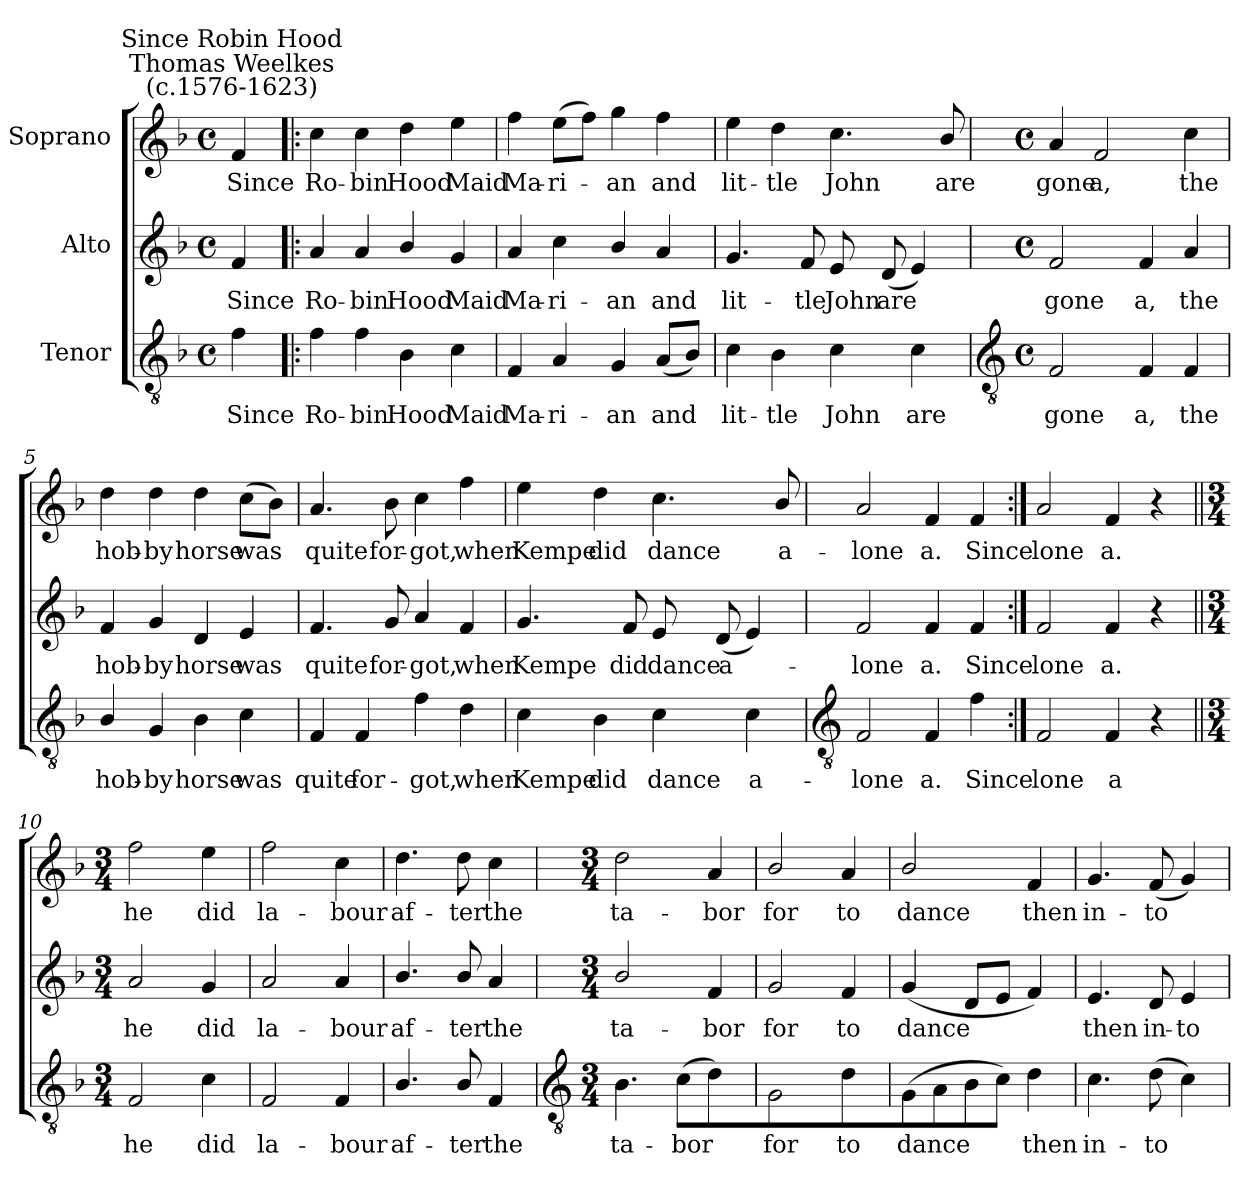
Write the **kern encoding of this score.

**kern	**text	**kern	**text	**kern	**text
*part3	*part3	*part2	*part2	*part1	*part1
*staff3	*staff3	*staff2	*staff2	*staff1	*staff1
*I"Tenor	*	*I"Alto	*	*I"Soprano	*
*clefGv2	*	*clefG2	*	*clefG2	*
*k[b-]	*	*k[b-]	*	*k[b-]	*
*F:	*	*F:	*	*F:	*
*M4/4	*	*M4/4	*	*M4/4	*
*met(c)	*	*met(c)	*	*met(c)	*
=	=	=	=	=	=
!	!	!	!	!LO:TX:a:cj:t=Thomas Weelkes\n(c.1576-1623)	!
!	!	!	!	!LO:TX:a:cj:t=Since Robin Hood	!
!	!LO:LY:b	!	!LO:LY:b	!	!LO:LY:b
4f	Since	4f	Since	4f	Since
=1!|:	=1!|:	=1!|:	=1!|:	=1!|:	=1!|:
!	!LO:LY:b	!	!LO:LY:b	!	!LO:LY:b
4f	Ro-	4a	Ro-	4cc	Ro-
!	!LO:LY:b	!	!LO:LY:b	!	!LO:LY:b
4f	-bin	4a	-bin	4cc	-bin
!	!LO:LY:b	!	!LO:LY:b	!	!LO:LY:b
4B-	Hood	4b-/	Hood	4dd	Hood
!	!LO:LY:b	!	!LO:LY:b	!	!LO:LY:b
4c	Maid	4g	Maid	4ee	Maid
=2	=2	=2	=2	=2	=2
!	!LO:LY:b	!	!LO:LY:b	!	!LO:LY:b
4F	Ma-	4a	Ma-	4ff	Ma-
!	!LO:LY:b	!	!LO:LY:b	!	!LO:LY:b
4A	-ri-	4cc	-ri-	(>8eeL	-ri-
.	.	.	.	8ffJ)	.
!	!LO:LY:b	!	!LO:LY:b	!	!LO:LY:b
4G	-an	4b-/	-an	4gg	an
!	!LO:LY:b	!	!LO:LY:b	!	!LO:LY:b
(<8AL	and	4a	and	4ff	and
8B-J)	.	.	.	.	.
=3	=3	=3	=3	=3	=3
!	!LO:LY:b	!	!LO:LY:b	!	!LO:LY:b
4c	lit-	4.g	lit-	4ee	lit-
!	!LO:LY:b	!	!	!	!LO:LY:b
4B-	-tle	.	.	4dd	-tle
!	!	!	!LO:LY:b	!	!
.	.	8f	-tle	.	.
!	!LO:LY:b	!	!LO:LY:b	!	!LO:LY:b
4c	John	8e	John	4.cc	John
!	!	!	!LO:LY:b	!	!
.	.	(<8dL	are	.	.
!	!LO:LY:b	!	!	!	!
4c	are	4e)	.	.	.
!	!	!	!	!	!LO:LY:b
.	.	.	.	8b-/	are
!!LO:LB:g=z
=4	=4	=4	=4	=4	=4
*clefGv2	*	*	*	*	*
*M4/4	*	*M4/4	*	*M4/4	*
*met(c)	*	*met(c)	*	*met(c)	*
!	!LO:LY:b	!	!LO:LY:b	!	!LO:LY:b
2F	gone	2f	gone	4a	gone
!	!	!	!	!	!LO:LY:b
.	.	.	.	2f	a,
!	!LO:LY:b	!	!LO:LY:b	!	!
4F	a,	4f	a,	.	.
!	!LO:LY:b	!	!LO:LY:b	!	!LO:LY:b
4F	the	4a	the	4cc	the
=5	=5	=5	=5	=5	=5
!	!LO:LY:b	!	!LO:LY:b	!	!LO:LY:b
4B-/	hob-	4f	hob-	4dd	hob-
!	!LO:LY:b	!	!LO:LY:b	!	!LO:LY:b
4G	-by	4g	-by	4dd	-by
!	!LO:LY:b	!	!LO:LY:b	!	!LO:LY:b
4B-	horse	4d	horse	4dd	horse
!	!LO:LY:b	!	!LO:LY:b	!	!LO:LY:b
4c	was	4e	was	(>8ccL	was
.	.	.	.	8b-J)	.
=6	=6	=6	=6	=6	=6
!	!LO:LY:b	!	!LO:LY:b	!	!LO:LY:b
4F	quite	4.f	quite	4.a	quite
!	!LO:LY:b	!	!	!	!
4F	for-	.	.	.	.
!	!	!	!LO:LY:b	!	!LO:LY:b
.	.	8g	for-	8b-	for-
!	!LO:LY:b	!	!LO:LY:b	!	!LO:LY:b
4f	-got,	4a	-got,	4cc	-got,
!	!LO:LY:b	!	!LO:LY:b	!	!LO:LY:b
4d	when	4f	when	4ff	when
=7	=7	=7	=7	=7	=7
!	!LO:LY:b	!	!LO:LY:b	!	!LO:LY:b
4c	Kempe	4.g	Kempe	4ee	Kempe
!	!LO:LY:b	!	!	!	!LO:LY:b
4B-	did	.	.	4dd	did
!	!	!	!LO:LY:b	!	!
.	.	8f	did	.	.
!	!LO:LY:b	!	!LO:LY:b	!	!LO:LY:b
4c	dance	8e	dance	4.cc	dance
!	!	!	!LO:LY:b	!	!
.	.	(<8dL	a-	.	.
!	!LO:LY:b	!	!	!	!
4c	a-	4e)	.	.	.
!	!	!	!	!	!LO:LY:b
.	.	.	.	8b-/	a-
!!LO:LB:g=z
=8	=8	=8	=8	=8	=8
*clefGv2	*	*	*	*	*
!	!LO:LY:b	!	!LO:LY:b	!	!LO:LY:b
2F	-lone	2f	lone	2a	-lone
!	!LO:LY:b	!	!LO:LY:b	!	!LO:LY:b
4F	a.	4f	a.	4f	a.
!	!LO:LY:b	!	!LO:LY:b	!	!LO:LY:b
4f	Since	4f	Since	4f	Since
=9:|!	=9:|!	=9:|!	=9:|!	=9:|!	=9:|!
!	!LO:LY:b	!	!LO:LY:b	!	!LO:LY:b
2F	lone	2f	lone	2a	lone
!	!LO:LY:b	!	!LO:LY:b	!	!LO:LY:b
4F	a	4f	a.	4f	a.
4r	.	4r	.	4r	.
=10||	=10||	=10||	=10||	=10||	=10||
*M3/4	*	*M3/4	*	*M3/4	*
!	!LO:LY:b	!	!LO:LY:b	!	!LO:LY:b
2F	he	2a	he	2ff	he
!	!LO:LY:b	!	!LO:LY:b	!	!LO:LY:b
4c	did	4g	did	4ee	did
=11	=11	=11	=11	=11	=11
!	!LO:LY:b	!	!LO:LY:b	!	!LO:LY:b
2F	la-	2a	la-	2ff	la-
!	!LO:LY:b	!	!LO:LY:b	!	!LO:LY:b
4F	-bour	4a	-bour	4cc	-bour
=12	=12	=12	=12	=12	=12
!	!LO:LY:b	!	!LO:LY:b	!	!LO:LY:b
4.B-/	af-	4.b-/	af-	4.dd	af-
!	!LO:LY:b	!	!LO:LY:b	!	!LO:LY:b
8B-/	-ter	8b-/	-ter	8dd	-ter
!	!LO:LY:b	!	!LO:LY:b	!	!LO:LY:b
4F	the	4a	the	4cc	the
!!LO:LB:g=z
=13	=13	=13	=13	=13	=13
*clefGv2	*	*	*	*	*
*M3/4	*	*M3/4	*	*M3/4	*
!	!LO:LY:b	!	!LO:LY:b	!	!LO:LY:b
4.B-	ta-	2b-/	ta-	2dd	ta-
!	!LO:LY:b	!	!	!	!
(>8cL	-bor	.	.	.	.
!	!	!	!LO:LY:b	!	!LO:LY:b
4d)	.	4f	-bor	4a	-bor
=14	=14	=14	=14	=14	=14
!	!LO:LY:b	!	!LO:LY:b	!	!LO:LY:b
2G	for	2g	for	2b-/	for
!	!LO:LY:b	!	!LO:LY:b	!	!LO:LY:b
4d	to	4f	to	4a	to
=15	=15	=15	=15	=15	=15
!	!LO:LY:b	!	!LO:LY:b	!	!LO:LY:b
(<8G	dance	(<4g	dance	2b-/	dance
8A	.	.	.	.	.
8B-	.	8dL	.	.	.
8cJ)	.	8eJ	.	.	.
!	!LO:LY:b	!	!	!	!LO:LY:b
4d	then	4f)	.	4f	then
=16	=16	=16	=16	=16	=16
!	!LO:LY:b	!	!LO:LY:b	!	!LO:LY:b
4.c	in-	4.e	then	4.g	in-
!	!LO:LY:b	!	!LO:LY:b	!	!LO:LY:b
(>8dL	-to	8d	in-	(<8fL	-to
!	!	!	!LO:LY:b	!	!
4c)	.	4e	-to	4g)	.
=	=	=	=	=	=
*-	*-	*-	*-	*-	*-
